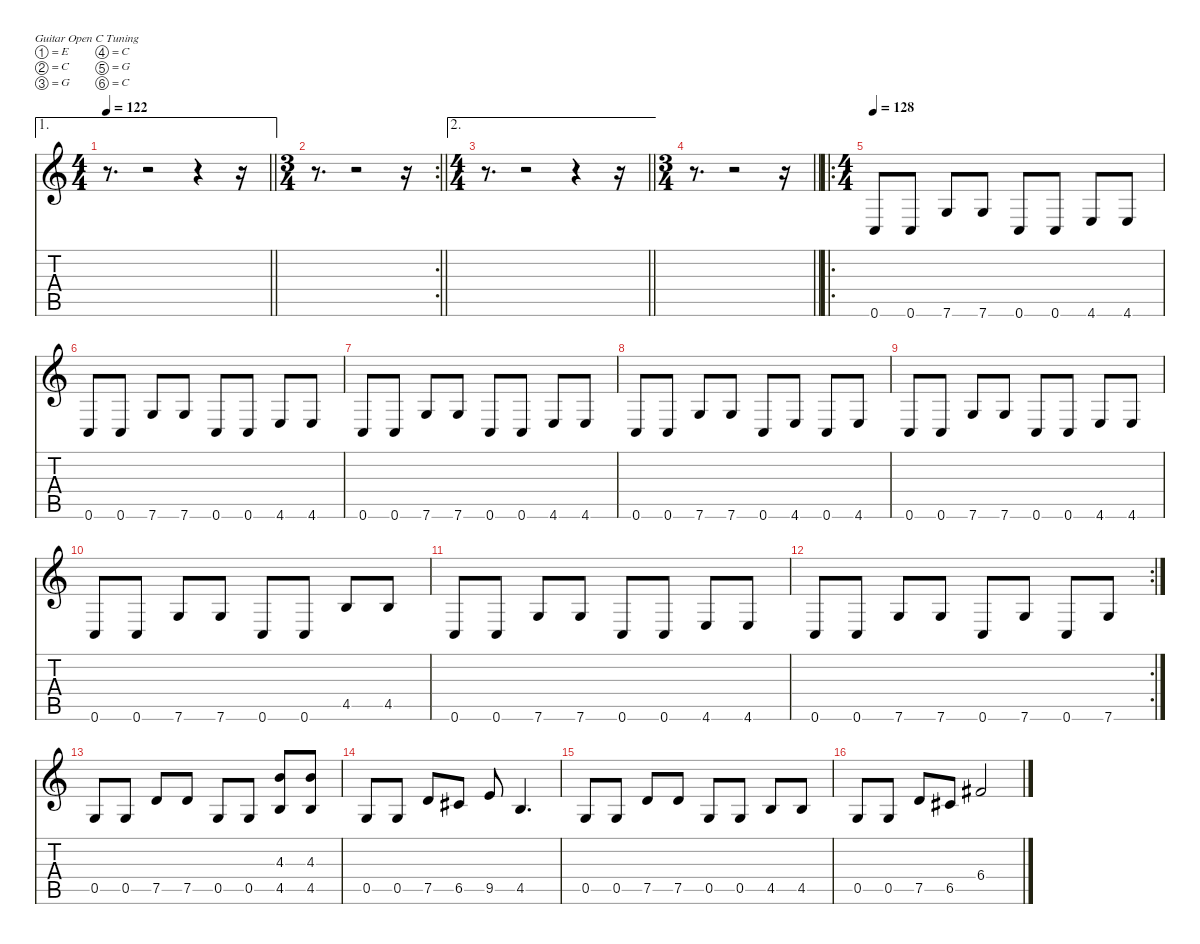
\defaultSystemsLayout 4
\hideDynamics
\bracketExtendMode nobrackets
\singleTrackTrackNamePolicy hidden
\multiTrackTrackNamePolicy hidden
\firstSystemTrackNameMode fullname
\otherSystemsTrackNameOrientation horizontal
\track ("Guitar 1" "dist.guit.") {instrument distortionguitar}
\staff {score tabs}
\tuning (E4 C4 G3 C3 G2 C2)
\ae 1
\ts (4 4)
\tempo 122
\clef g2
\barLineRight lightlight
\ks c
r.8{d dy f beam Down} r.2{beam Down} r.4{beam Down} r.16{beam Down} |
\rc 2
\ts (3 4)
\beaming (8 2 2 2)
\barLineRight lightlight
r.8{d beam Down} r.2{beam Down} r.16{beam Down} |
\ae 2
\ts (4 4)
\beaming (8 2 2 2 2)
\barLineRight lightlight
r.8{d beam Down} r.2{beam Down} r.4{beam Down} r.16{beam Down} |
\ts (3 4)
\beaming (8 2 2 2)
\barLineRight lightlight
r.8{d beam Down} r.2{beam Down} r.16{beam Down} |
\ro
\ts (4 4)
\beaming (8 2 2 2 2)
\tempo 128
0.6.8{dy ppp beam Up} 0.6.8{dy mf beam Up} 7.6.8{beam Up} 7.6.8{beam Up} 0.6.8{beam Up} 0.6.8{beam Up} 4.6.8{beam Up} 4.6.8{beam Up} |
0.6.8{dy ppp beam Up} 0.6.8{dy mf beam Up} 7.6.8{beam Up} 7.6.8{beam Up} 0.6.8{beam Up} 0.6.8{beam Up} 4.6.8{beam Up} 4.6.8{beam Up} |
0.6.8{dy ppp beam Up} 0.6.8{dy mf beam Up} 7.6.8{beam Up} 7.6.8{beam Up} 0.6.8{beam Up} 0.6.8{beam Up} 4.6.8{beam Up} 4.6.8{beam Up} |
0.6.8{dy ppp beam Up} 0.6.8{dy mf beam Up} 7.6.8{beam Up} 7.6.8{beam Up} 0.6.8{beam Up} 4.6.8{beam Up} 0.6.8{beam Up} 4.6.8{beam Up} |
0.6.8{dy ppp beam Up} 0.6.8{dy mf beam Up} 7.6.8{beam Up} 7.6.8{beam Up} 0.6.8{beam Up} 0.6.8{beam Up} 4.6.8{beam Up} 4.6.8{beam Up} |
0.6.8{dy ppp beam Up} 0.6.8{dy mf beam Up} 7.6.8{beam Up} 7.6.8{beam Up} 0.6.8{beam Up} 0.6.8{beam Up} 4.5.8{dy f beam Up} 4.5.8{beam Up} |
0.6.8{dy ppp beam Up} 0.6.8{dy mf beam Up} 7.6.8{beam Up} 7.6.8{beam Up} 0.6.8{beam Up} 0.6.8{beam Up} 4.6.8{beam Up} 4.6.8{beam Up} |
\rc 2
0.6.8{dy ppp beam Up} 0.6.8{dy mf beam Up} 7.6.8{beam Up} 7.6.8{beam Up} 0.6.8{beam Up} 7.6.8{beam Up} 0.6.8{beam Up} 7.6.8{beam Up} |
0.5.8{dy f beam Up} 0.5.8{beam Up} 7.5.8{beam Up} 7.5.8{beam Up} 0.5.8{beam Up} 0.5.8{beam Up} (4.3 4.5).8{beam Up} (4.3 4.5).8{beam Up} |
0.5.8{beam Up} 0.5.8{beam Up} 7.5.8{beam Up} 6.5{acc #}.8{beam Up} 9.5.8{beam Up} 4.5.4{d beam Up} |
0.5.8{beam Up} 0.5.8{beam Up} 7.5.8{beam Up} 7.5.8{beam Up} 0.5.8{beam Up} 0.5.8{beam Up} 4.5.8{beam Up} 4.5.8{beam Up} |
0.5.8{beam Up} 0.5.8{beam Up} 7.5.8{beam Up} 6.5{acc #}.8{beam Up} 6.4{acc #}.2{beam Up}
